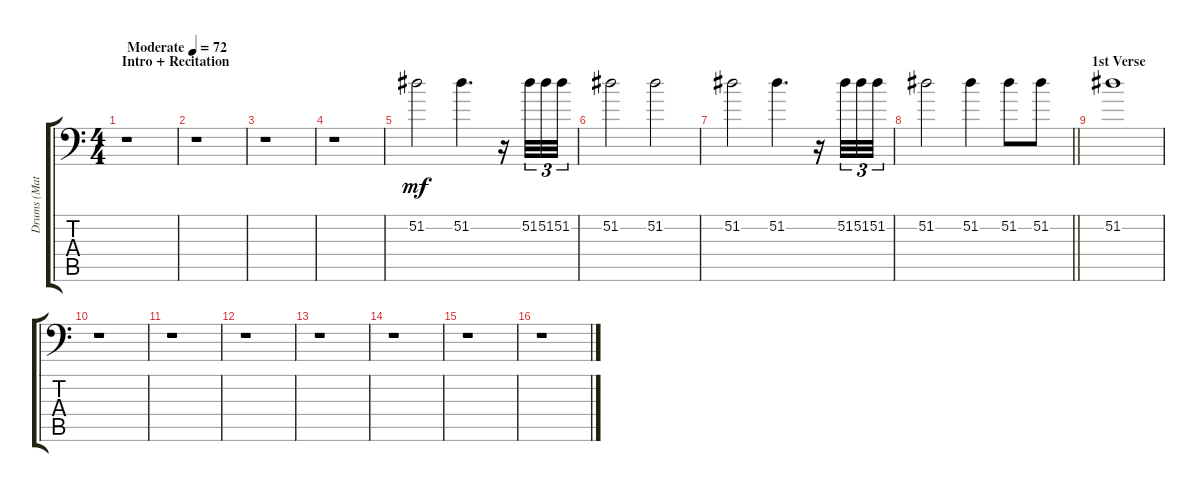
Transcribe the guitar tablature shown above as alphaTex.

\track ("Drums (Matt)" "Drums (Mat") {instrument acousticgrandpiano}
\staff {score tabs}
\tuning (C-1 C-1 C-1 C-1 C-1 C-1) {hide}
\ts (4 4)
\section ("" "Intro + Recitation")
\tempo (72 "Moderate")
\clef f4
\ks c
r.1{dy mf instrument acousticgrandpiano} |
r.1 |
r.1 |
r.1 |
51.2.2 51.2.4{d} r.16 51.2.32{tu (3 2)} 51.2.32{tu (3 2)} 51.2.32{tu (3 2)} |
51.2.2 51.2.2 |
51.2.2 51.2.4{d} r.16 51.2.32{tu (3 2)} 51.2.32{tu (3 2)} 51.2.32{tu (3 2)} |
\barLineRight lightlight
51.2.2 51.2.4 51.2.8 51.2.8 |
\section ("" "1st Verse")
51.2.1 |
r.1 |
r.1 |
r.1 |
r.1 |
r.1 |
r.1 |
r.1
